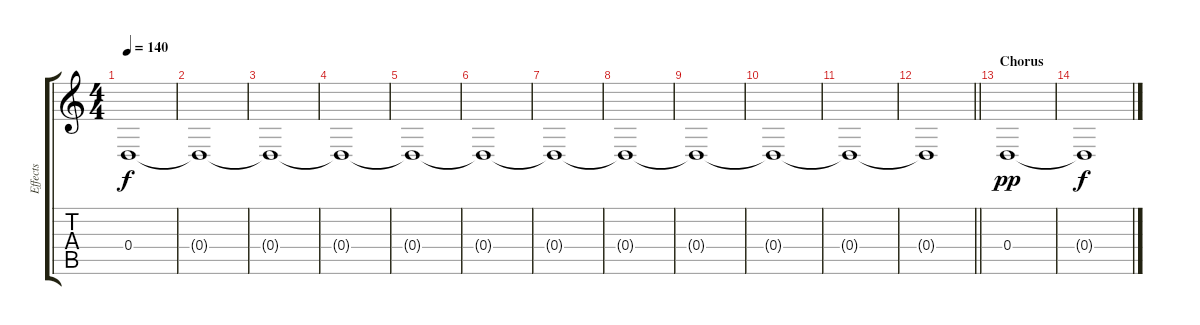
\track ("Effects" "Effects") {instrument applause}
\staff {score tabs}
\tuning (E4 B3 G3 D3 A2 E2) {hide}
\ts (4 4)
\tempo 140
\clef g2
\ks c
0.4{t}.1{dy f} |
0.4{t}.1 |
0.4{t}.1 |
0.4{t}.1 |
0.4{t}.1 |
0.4{t}.1 |
0.4{t}.1 |
0.4{t}.1 |
0.4{t}.1 |
0.4{t}.1 |
0.4{t}.1 |
\barLineRight lightlight
0.4{t}.1 |
\section ("" "Chorus")
0.4.1{dy pp} |
0.4{t}.1{dy f}
